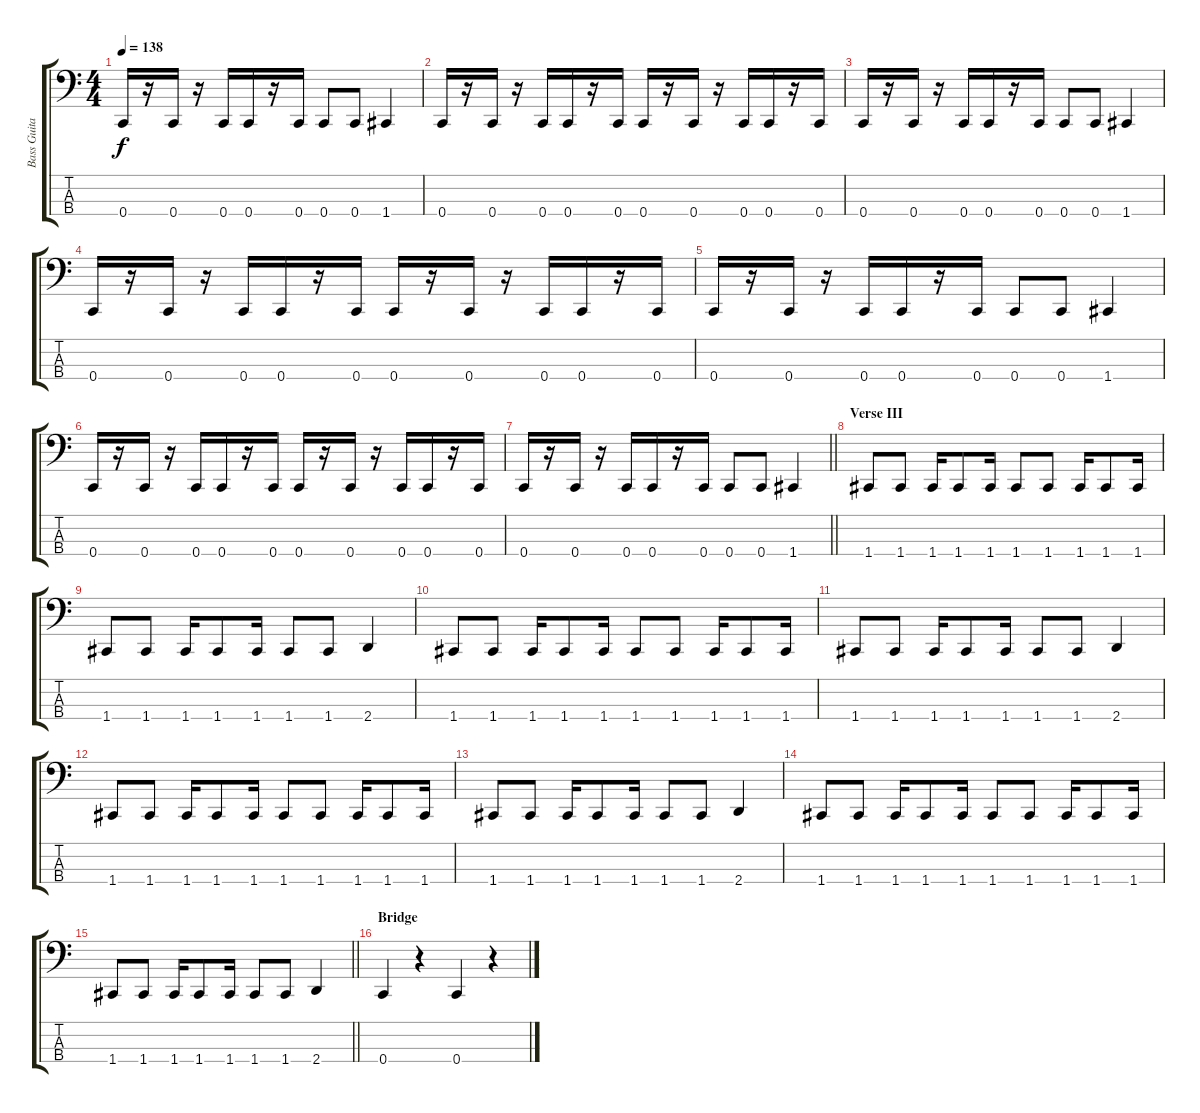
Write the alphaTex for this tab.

\track ("Bass Guitar" "Bass Guita") {instrument electricbassfinger}
\staff {score tabs}
\tuning (Eb2 Bb1 F1 C1) {hide}
\ts (4 4)
\tempo 138
\clef f4
\ks c
0.4.16{dy f} r.16 0.4.16 r.16 0.4.16 0.4.16 r.16 0.4.16 0.4.8 0.4.8 1.4.4 |
0.4.16 r.16 0.4.16 r.16 0.4.16 0.4.16 r.16 0.4.16 0.4.16 r.16 0.4.16 r.16 0.4.16 0.4.16 r.16 0.4.16 |
0.4.16 r.16 0.4.16 r.16 0.4.16 0.4.16 r.16 0.4.16 0.4.8 0.4.8 1.4.4 |
0.4.16 r.16 0.4.16 r.16 0.4.16 0.4.16 r.16 0.4.16 0.4.16 r.16 0.4.16 r.16 0.4.16 0.4.16 r.16 0.4.16 |
0.4.16 r.16 0.4.16 r.16 0.4.16 0.4.16 r.16 0.4.16 0.4.8 0.4.8 1.4.4 |
0.4.16 r.16 0.4.16 r.16 0.4.16 0.4.16 r.16 0.4.16 0.4.16 r.16 0.4.16 r.16 0.4.16 0.4.16 r.16 0.4.16 |
\barLineRight lightlight
0.4.16 r.16 0.4.16 r.16 0.4.16 0.4.16 r.16 0.4.16 0.4.8 0.4.8 1.4.4 |
\section ("" "Verse III")
1.4.8 1.4.8 1.4.16 1.4.8 1.4.16 1.4.8 1.4.8 1.4.16 1.4.8 1.4.16 |
1.4.8 1.4.8 1.4.16 1.4.8 1.4.16 1.4.8 1.4.8 2.4.4 |
1.4.8 1.4.8 1.4.16 1.4.8 1.4.16 1.4.8 1.4.8 1.4.16 1.4.8 1.4.16 |
1.4.8 1.4.8 1.4.16 1.4.8 1.4.16 1.4.8 1.4.8 2.4.4 |
1.4.8 1.4.8 1.4.16 1.4.8 1.4.16 1.4.8 1.4.8 1.4.16 1.4.8 1.4.16 |
1.4.8 1.4.8 1.4.16 1.4.8 1.4.16 1.4.8 1.4.8 2.4.4 |
1.4.8 1.4.8 1.4.16 1.4.8 1.4.16 1.4.8 1.4.8 1.4.16 1.4.8 1.4.16 |
\barLineRight lightlight
1.4.8 1.4.8 1.4.16 1.4.8 1.4.16 1.4.8 1.4.8 2.4.4 |
\section ("" "Bridge")
0.4.4 r.4 0.4.4 r.4
